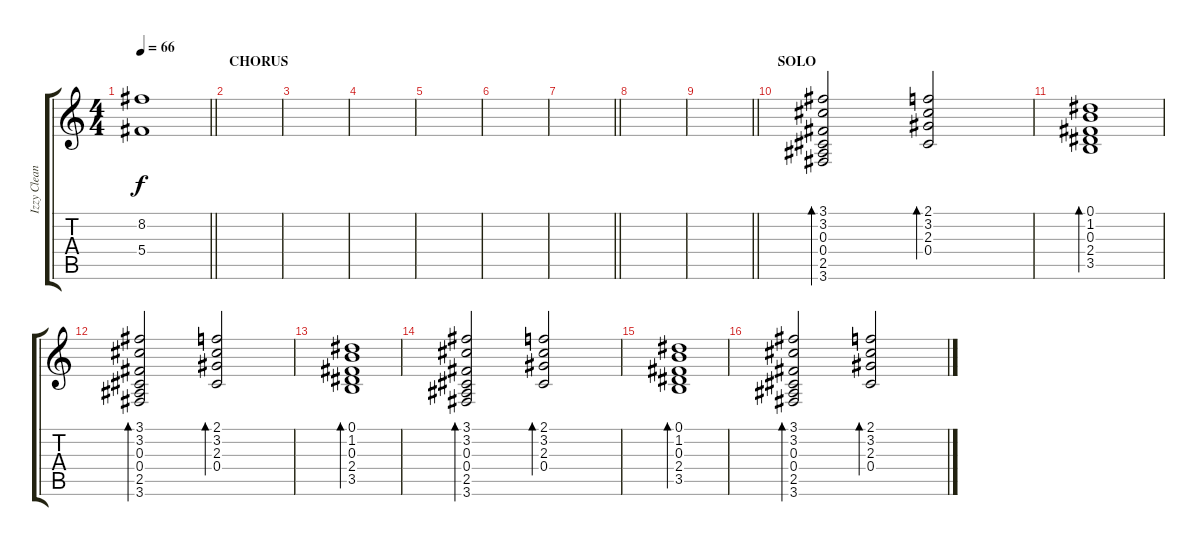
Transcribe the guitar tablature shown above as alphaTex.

\track ("Izzy Clean" "Izzy Clean") {instrument electricguitarclean}
\staff {score tabs}
\tuning (Eb4 Bb3 Gb3 Db3 Ab2 Eb2) {hide}
\ts (4 4)
\tempo 66
\clef g2
\barLineRight lightlight
\ks c
(8.2 5.4).1{dy f} |
\section ("" "CHORUS")
|
|
|
|
|
\barLineRight lightlight
|
|
\barLineRight lightlight
|
\section ("" "SOLO")
(3.1 3.2 0.3 0.4 2.5 3.6).2{bd 120} (2.1 3.2 2.3 0.4).2{bd 120} |
(0.1 1.2 0.3 2.4 3.5).1{bd 120} |
(3.1 3.2 0.3 0.4 2.5 3.6).2{bd 120} (2.1 3.2 2.3 0.4).2{bd 120} |
(0.1 1.2 0.3 2.4 3.5).1{bd 120} |
(3.1 3.2 0.3 0.4 2.5 3.6).2{bd 120} (2.1 3.2 2.3 0.4).2{bd 120} |
(0.1 1.2 0.3 2.4 3.5).1{bd 120} |
(3.1 3.2 0.3 0.4 2.5 3.6).2{bd 120} (2.1 3.2 2.3 0.4).2{bd 120}
